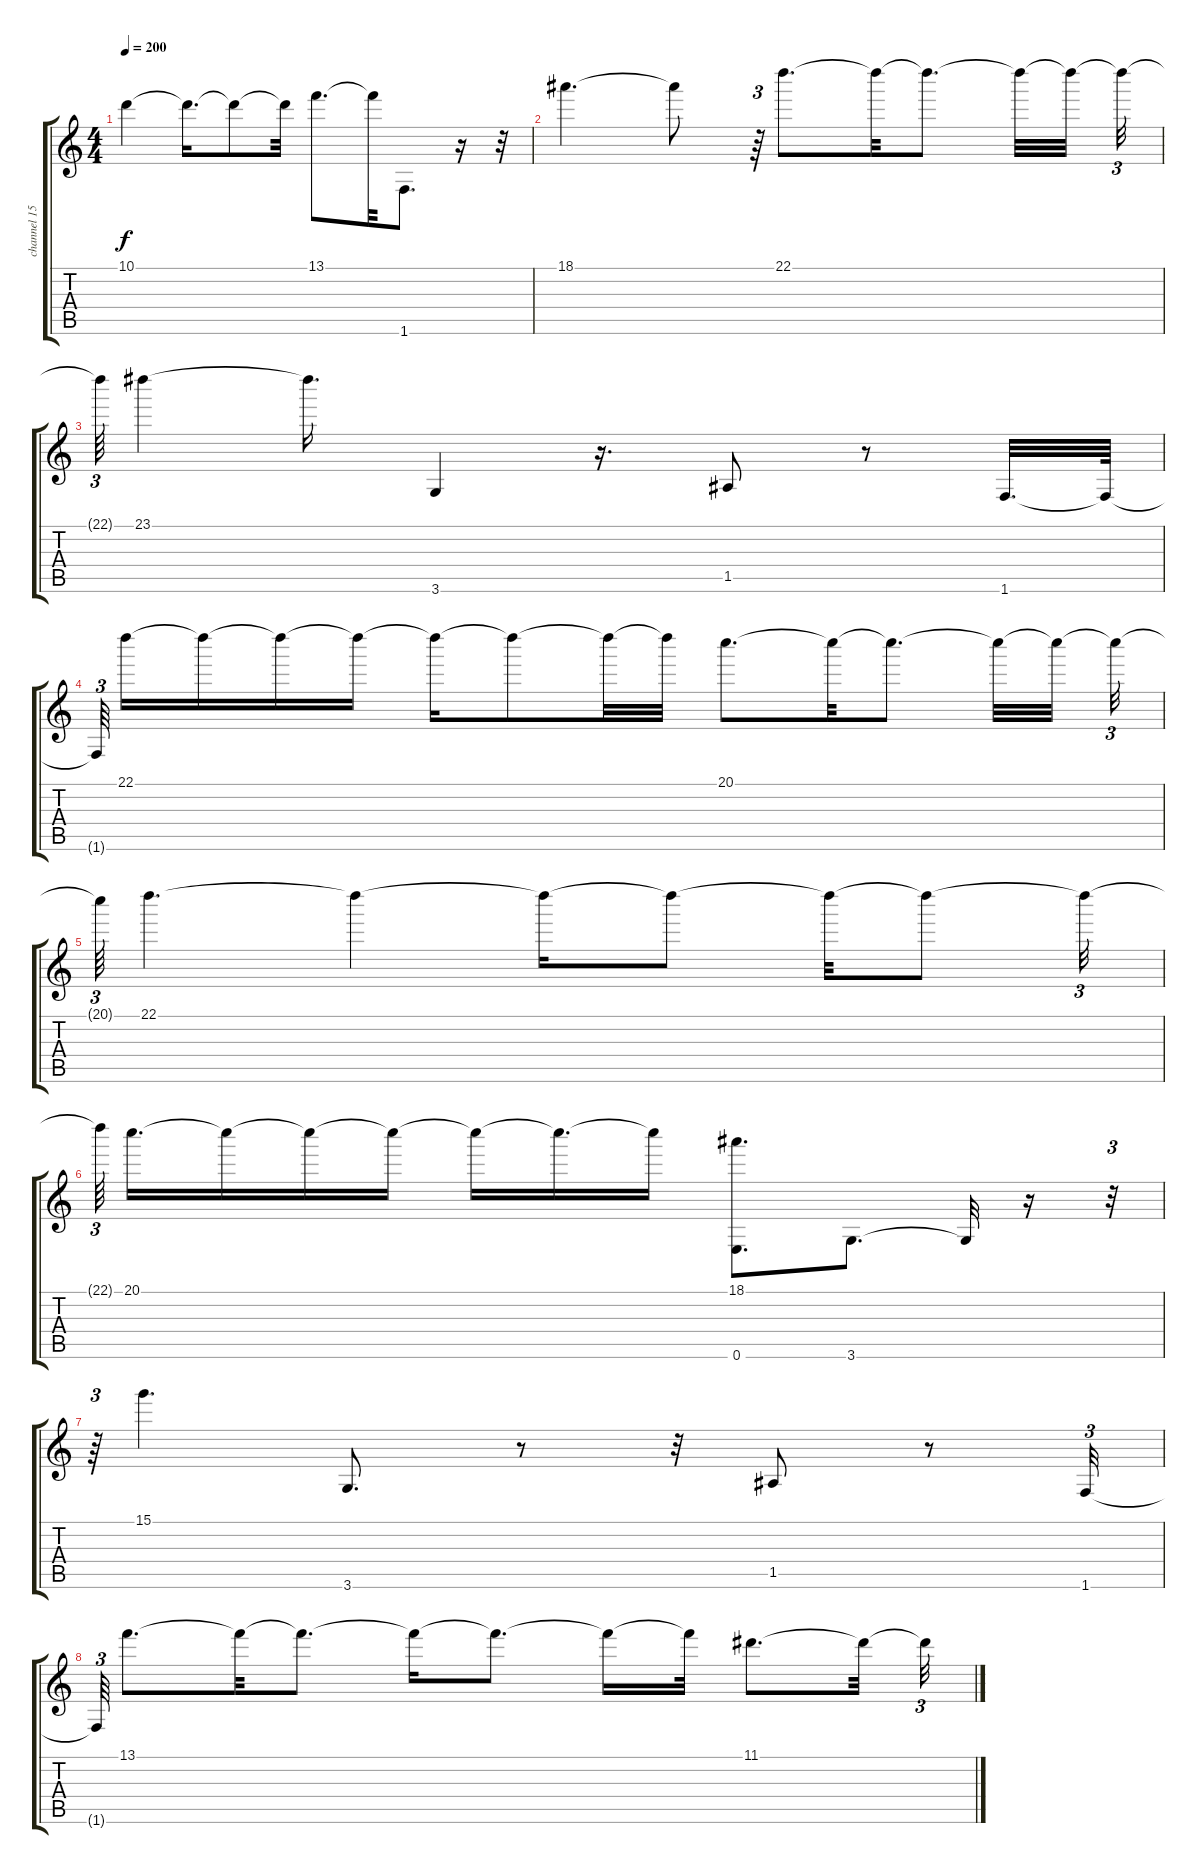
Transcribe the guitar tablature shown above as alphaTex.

\track ("channel 15          " "channel 15") {instrument fretlessbass}
\staff {score tabs}
\tuning (E4 B3 G3 D3 A2 E2) {hide}
\ts (4 4)
\tempo 200
\clef g2
\ks c
10.1.4{dy f} 10.1{t}.16{d} 10.1{t}.8 10.1{t}.32 13.1.8{d} 13.1{t}.32 1.6.8{d} r.16 r.32 |
18.1.4{d} 18.1{t}.8 r.64{tu (3 2)} 22.1.8{d} 22.1{t}.32 22.1{t}.8{d} 22.1{t}.32 22.1{t}.32 22.1{t}.32{tu (3 2)} |
22.1{t}.64{tu (3 2)} 23.1.4 23.1{t}.16{d} 3.6.4 r.16{d} 1.5.8 r.8 1.6.32{d} 1.6{t}.64 |
1.6{t}.64{tu (3 2)} 22.1.16 22.1{t}.16 22.1{t}.16 22.1{t}.16 22.1{t}.16 22.1{t}.8 22.1{t}.32 22.1{t}.32 20.1.8{d} 20.1{t}.32 20.1{t}.8{d} 20.1{t}.32 20.1{t}.32 20.1{t}.32{tu (3 2)} |
20.1{t}.64{tu (3 2)} 22.1.4{d} 22.1{t}.4 22.1{t}.16 22.1{t}.8 22.1{t}.32 22.1{t}.8 22.1{t}.32{tu (3 2)} |
22.1{t}.64{tu (3 2)} 20.1.16{d} 20.1{t}.16 20.1{t}.16 20.1{t}.16 20.1{t}.16 20.1{t}.16{d} 20.1{t}.16 (18.1 0.6).8{d} 3.6.8{d} 3.6{t}.32 r.16 r.32{tu (3 2)} |
r.64{tu (3 2)} 15.1.4{d} 3.6.8{d} r.8 r.32 1.5.8 r.8 1.6.32{tu (3 2)} |
1.6{t}.64{tu (3 2)} 13.1.8{d} 13.1{t}.32 13.1{t}.8{d} 13.1{t}.16 13.1{t}.8{d} 13.1{t}.16 13.1{t}.32 11.1.8{d} 11.1{t}.32 11.1{t}.32{tu (3 2)}
